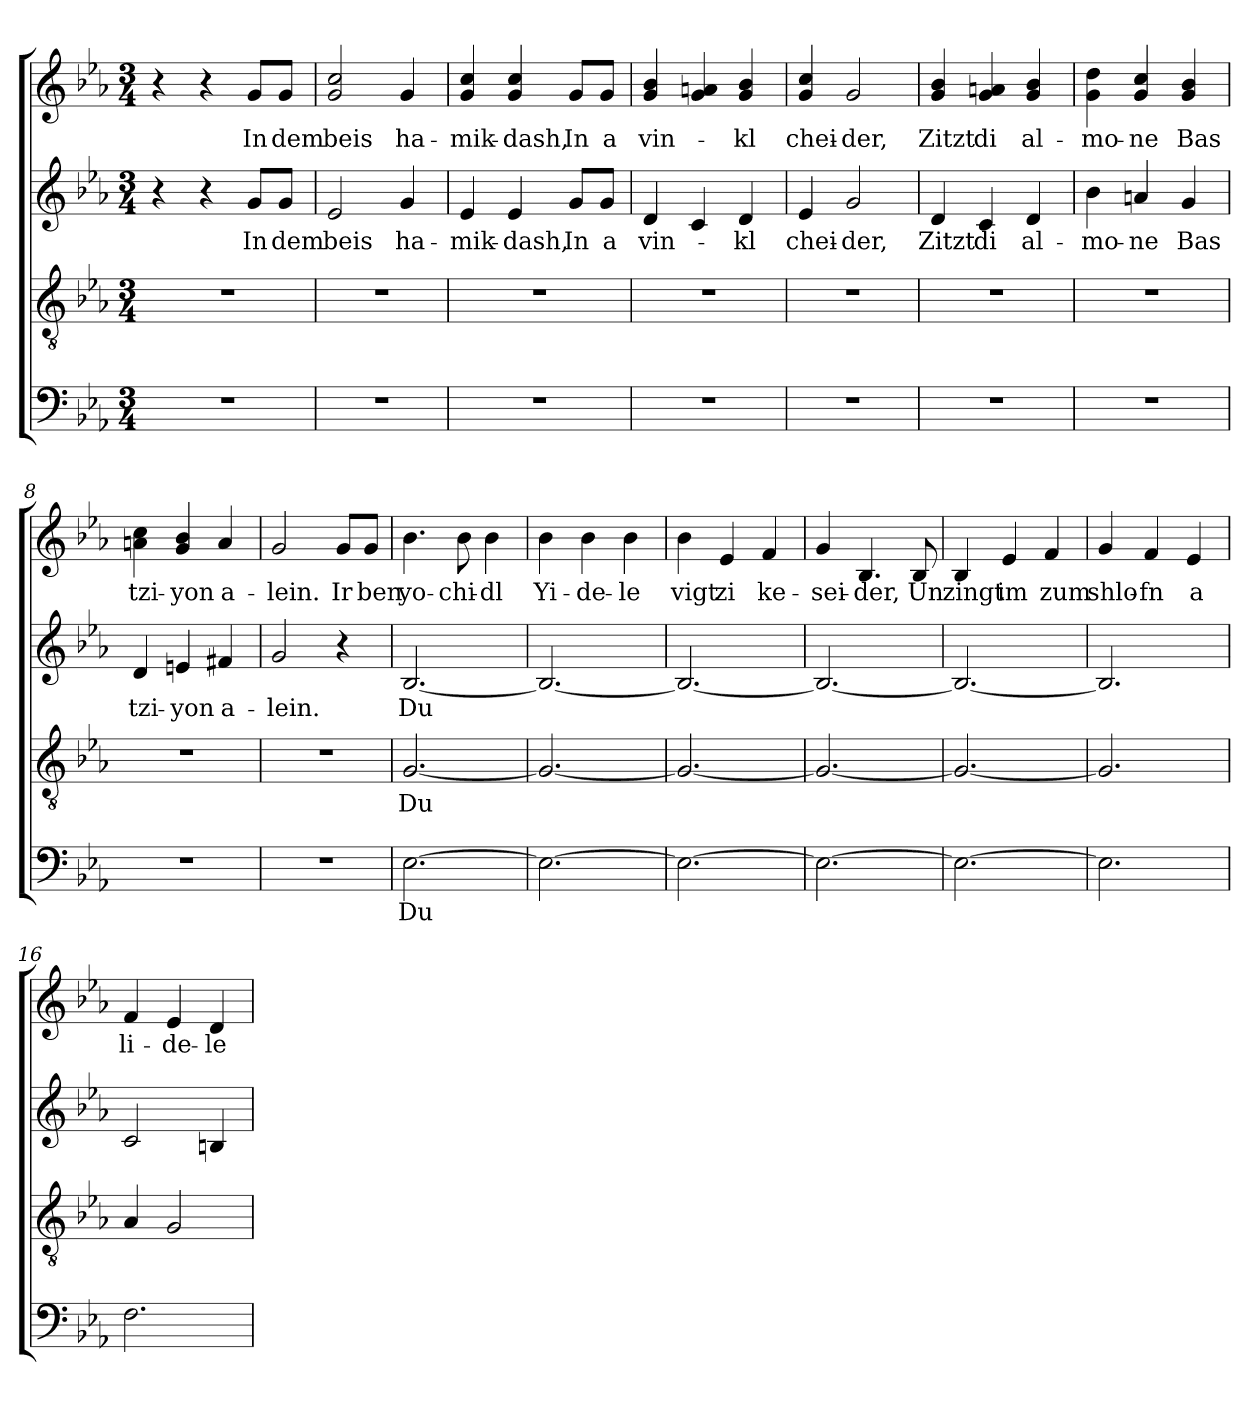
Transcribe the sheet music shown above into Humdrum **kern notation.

**kern	**text	**kern	**text	**kern	**text	**kern	**text
*part4	*part4	*part3	*part3	*part2	*part2	*part1	*part1
*staff4	*staff4	*staff3	*staff3	*staff2	*staff2	*staff1	*staff1
*clefF4	*	*clefGv2	*	*clefG2	*	*clefG2	*
*k[b-e-a-]	*	*k[b-e-a-]	*	*k[b-e-a-]	*	*k[b-e-a-]	*
*E-:	*	*E-:	*	*E-:	*	*E-:	*
*M3/4	*	*M3/4	*	*M3/4	*	*M3/4	*
=1	=1	=1	=1	=1	=1	=1	=1
2.r	.	2.r	.	4r	.	4r	.
.	.	.	.	4r	.	4r	.
!	!	!	!	!	!LO:LY:b	!	!LO:LY:b
.	.	.	.	8g/L	In	8g/L	In
!	!	!	!	!	!LO:LY:b	!	!LO:LY:b
.	.	.	.	8g/J	dem	8g/J	dem
=2	=2	=2	=2	=2	=2	=2	=2
!	!	!	!	!	!LO:LY:b	!	!LO:LY:b
2.r	.	2.r	.	2e-/	beis	2g/ 2cc/	beis
!	!	!	!	!	!LO:LY:b	!	!LO:LY:b
.	.	.	.	4g/	ha-	4g/	ha-
=3	=3	=3	=3	=3	=3	=3	=3
!	!	!	!	!	!LO:LY:b	!	!LO:LY:b
2.r	.	2.r	.	4e-/	-mik-	4g/ 4cc/	-mik-
!	!	!	!	!	!LO:LY:b	!	!LO:LY:b
.	.	.	.	4e-/	-dash,	4g/ 4cc/	-dash,
!	!	!	!	!	!LO:LY:b	!	!LO:LY:b
.	.	.	.	8g/L	In	8g/L	In
!	!	!	!	!	!LO:LY:b	!	!LO:LY:b
.	.	.	.	8g/J	a	8g/J	a
=4	=4	=4	=4	=4	=4	=4	=4
!	!	!	!	!	!LO:LY:b	!	!LO:LY:b
2.r	.	2.r	.	4d/	vin-	4g/ 4b-/	vin-
.	.	.	.	4c/	.	4g/ 4an/	.
!	!	!	!	!	!LO:LY:b	!	!LO:LY:b
.	.	.	.	4d/	-kl	4g/ 4b-/	-kl
=5	=5	=5	=5	=5	=5	=5	=5
!	!	!	!	!	!LO:LY:b	!	!LO:LY:b
2.r	.	2.r	.	4e-/	chei-	4g/ 4cc/	chei-
!	!	!	!	!	!LO:LY:b	!	!LO:LY:b
.	.	.	.	2g/	-der,	2g/	-der,
=6	=6	=6	=6	=6	=6	=6	=6
!	!	!	!	!	!LO:LY:b	!	!LO:LY:b
2.r	.	2.r	.	4d/	Zitzt	4g/ 4b-/	Zitzt
!	!	!	!	!	!LO:LY:b	!	!LO:LY:b
.	.	.	.	4c/	di	4g/ 4an/	di
!	!	!	!	!	!LO:LY:b	!	!LO:LY:b
.	.	.	.	4d/	al-	4g/ 4b-/	al-
!!LO:LB:g=z
=7	=7	=7	=7	=7	=7	=7	=7
!	!	!	!	!	!LO:LY:b	!	!LO:LY:b
2.r	.	2.r	.	4b-\	-mo-	4g\ 4dd\	-mo-
!	!	!	!	!	!LO:LY:b	!	!LO:LY:b
.	.	.	.	4an/	-ne	4g/ 4cc/	-ne
!	!	!	!	!	!LO:LY:b	!	!LO:LY:b
.	.	.	.	4g/	Bas	4g/ 4b-/	Bas
=8	=8	=8	=8	=8	=8	=8	=8
!	!	!	!	!	!LO:LY:b	!	!LO:LY:b
2.r	.	2.r	.	4d/	tzi-	4an\ 4cc\	tzi-
!	!	!	!	!	!LO:LY:b	!	!LO:LY:b
.	.	.	.	4en/	-yon	4g/ 4b-/	-yon
!	!	!	!	!	!LO:LY:b	!	!LO:LY:b
.	.	.	.	4f#X/	a-	4a/	a-
=9	=9	=9	=9	=9	=9	=9	=9
!	!	!	!	!	!LO:LY:b	!	!LO:LY:b
2.r	.	2.r	.	2g/	-lein.	2g/	-lein.
!	!	!	!	!	!	!	!LO:LY:b
.	.	.	.	4r	.	8g/L	Ir
!	!	!	!	!	!	!	!LO:LY:b
.	.	.	.	.	.	8g/J	ben
=10	=10	=10	=10	=10	=10	=10	=10
!	!LO:LY:b	!	!LO:LY:b	!	!LO:LY:b	!	!LO:LY:b
[2.E-\	Du	[2.G/	Du	[2.B-/	Du	4.b-\	yo-
!	!	!	!	!	!	!	!LO:LY:b
.	.	.	.	.	.	8b-\	-chi-
!	!	!	!	!	!	!	!LO:LY:b
.	.	.	.	.	.	4b-\	-dl
=11	=11	=11	=11	=11	=11	=11	=11
!	!	!	!	!	!	!	!LO:LY:b
2.E-\_	.	2.G/_	.	2.B-/_	.	4b-\	Yi-
!	!	!	!	!	!	!	!LO:LY:b
.	.	.	.	.	.	4b-\	-de-
!	!	!	!	!	!	!	!LO:LY:b
.	.	.	.	.	.	4b-\	-le
=12	=12	=12	=12	=12	=12	=12	=12
!	!	!	!	!	!	!	!LO:LY:b
2.E-\_	.	2.G/_	.	2.B-/_	.	4b-\	vigt
!	!	!	!	!	!	!	!LO:LY:b
.	.	.	.	.	.	4e-/	zi
!	!	!	!	!	!	!	!LO:LY:b
.	.	.	.	.	.	4f/	ke-
!!LO:LB:g=z
=13	=13	=13	=13	=13	=13	=13	=13
!	!	!	!	!	!	!	!LO:LY:b
2.E-\_	.	2.G/_	.	2.B-/_	.	4g/	-sei-
!	!	!	!	!	!	!	!LO:LY:b
.	.	.	.	.	.	4.B-/	-der,
!	!	!	!	!	!	!	!LO:LY:b
.	.	.	.	.	.	8B-/	Un
=14	=14	=14	=14	=14	=14	=14	=14
!	!	!	!	!	!	!	!LO:LY:b
2.E-\_	.	2.G/_	.	2.B-/_	.	4B-/	zingt
!	!	!	!	!	!	!	!LO:LY:b
.	.	.	.	.	.	4e-/	im
!	!	!	!	!	!	!	!LO:LY:b
.	.	.	.	.	.	4f/	zum
=15	=15	=15	=15	=15	=15	=15	=15
!	!	!	!	!	!	!	!LO:LY:b
2.E-\]	.	2.G/]	.	2.B-/]	.	4g/	shlo-
!	!	!	!	!	!	!	!LO:LY:b
.	.	.	.	.	.	4f/	-fn
!	!	!	!	!	!	!	!LO:LY:b
.	.	.	.	.	.	4e-/	a
=16	=16	=16	=16	=16	=16	=16	=16
!	!	!	!	!	!	!	!LO:LY:b
2.F\	.	4A-/	.	2c/	.	4f/	li-
!	!	!	!	!	!	!	!LO:LY:b
.	.	2G/	.	.	.	4e-/	-de-
!	!	!	!	!	!	!	!LO:LY:b
.	.	.	.	4Bn/	.	4d/	-le
=	=	=	=	=	=	=	=
*-	*-	*-	*-	*-	*-	*-	*-
